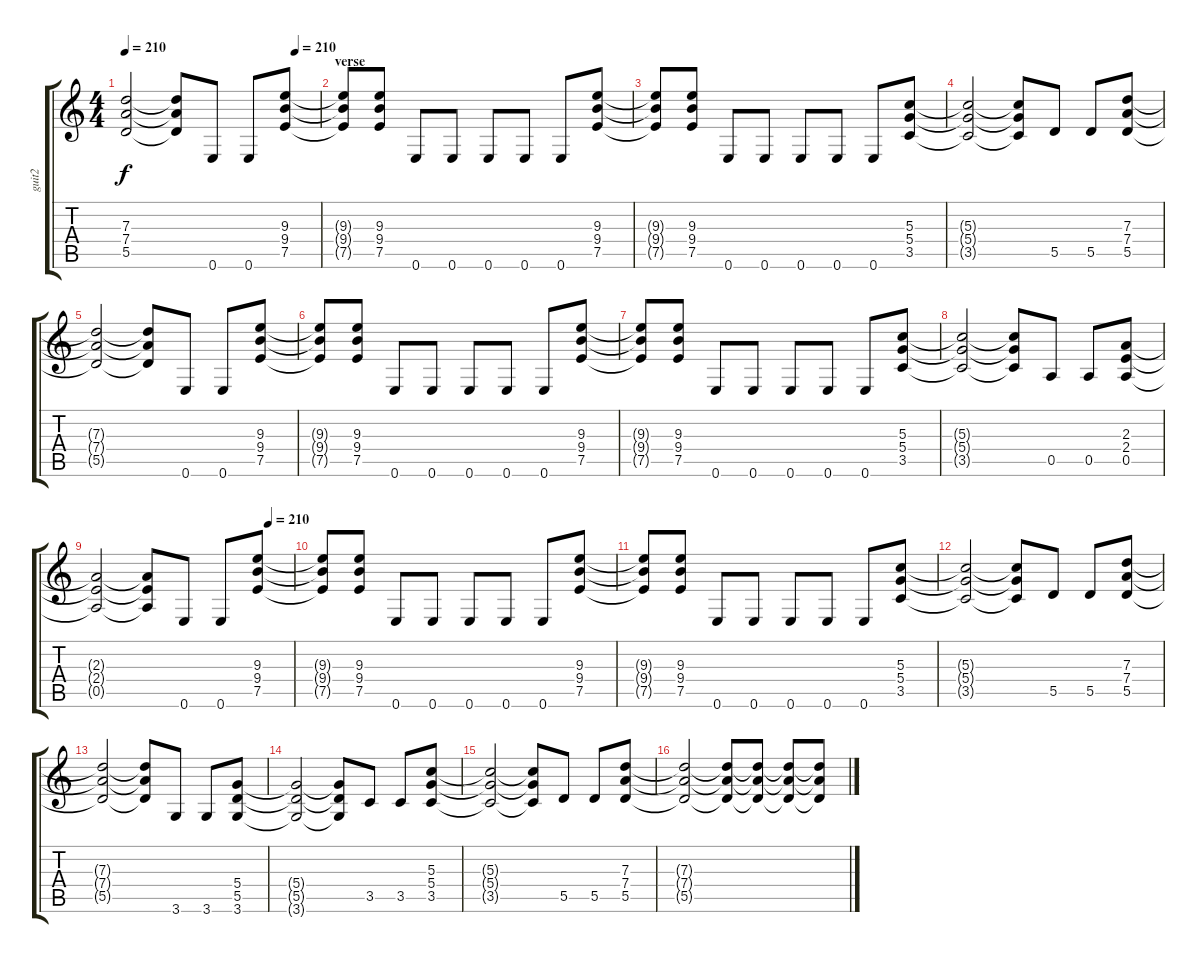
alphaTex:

\track ("guit2" "guit2") {instrument distortionguitar}
\staff {score tabs}
\tuning (E4 B3 G3 D3 A2 E2) {hide}
\ts (4 4)
\tempo 210
\tempo (210 0.875)
\clef g2
\ks c
(7.3{t} 7.4{t} 5.5{t}).2{dy f} (7.3{t} 7.4{t} 5.5{t}).8 0.6.8 0.6.8 (9.3 9.4 7.5).8 |
\section ("" "verse")
(9.3{t} 9.4{t} 7.5{t}).8 (9.3 9.4 7.5).8 0.6.8 0.6.8 0.6.8 0.6.8 0.6.8 (9.3 9.4 7.5).8 |
(9.3{t} 9.4{t} 7.5{t}).8 (9.3 9.4 7.5).8 0.6.8 0.6.8 0.6.8 0.6.8 0.6.8 (5.3 5.4 3.5).8 |
(5.3{t} 5.4{t} 3.5{t}).2 (5.3{t} 5.4{t} 3.5{t}).8 5.5.8 5.5.8 (7.3 7.4 5.5).8 |
(7.3{t} 7.4{t} 5.5{t}).2 (7.3{t} 7.4{t} 5.5{t}).8 0.6.8 0.6.8 (9.3 9.4 7.5).8 |
(9.3{t} 9.4{t} 7.5{t}).8 (9.3 9.4 7.5).8 0.6.8 0.6.8 0.6.8 0.6.8 0.6.8 (9.3 9.4 7.5).8 |
(9.3{t} 9.4{t} 7.5{t}).8 (9.3 9.4 7.5).8 0.6.8 0.6.8 0.6.8 0.6.8 0.6.8 (5.3 5.4 3.5).8 |
(5.3{t} 5.4{t} 3.5{t}).2 (5.3{t} 5.4{t} 3.5{t}).8 0.5.8 0.5.8 (2.3 2.4 0.5).8 |
\tempo (210 0.875)
(2.3{t} 2.4{t} 0.5{t}).2 (2.3{t} 2.4{t} 0.5{t}).8 0.6.8 0.6.8 (9.3 9.4 7.5).8 |
(9.3{t} 9.4{t} 7.5{t}).8 (9.3 9.4 7.5).8 0.6.8 0.6.8 0.6.8 0.6.8 0.6.8 (9.3 9.4 7.5).8 |
(9.3{t} 9.4{t} 7.5{t}).8 (9.3 9.4 7.5).8 0.6.8 0.6.8 0.6.8 0.6.8 0.6.8 (5.3 5.4 3.5).8 |
(5.3{t} 5.4{t} 3.5{t}).2 (5.3{t} 5.4{t} 3.5{t}).8 5.5.8 5.5.8 (7.3 7.4 5.5).8 |
(7.3{t} 7.4{t} 5.5{t}).2 (7.3{t} 7.4{t} 5.5{t}).8 3.6.8 3.6.8 (5.4 5.5 3.6).8 |
(5.4{t} 5.5{t} 3.6{t}).2 (5.4{t} 5.5{t} 3.6{t}).8 3.5.8 3.5.8 (5.3 5.4 3.5).8 |
(5.3{t} 5.4{t} 3.5{t}).2 (5.3{t} 5.4{t} 3.5{t}).8 5.5.8 5.5.8 (7.3 7.4 5.5).8 |
(7.3{t} 7.4{t} 5.5{t}).2 (7.3{t} 7.4{t} 5.5{t}).8 (7.3{t} 7.4{t} 5.5{t}).8 (7.3{t} 7.4{t} 5.5{t}).8 (7.3{t} 7.4{t} 5.5{t}).8
